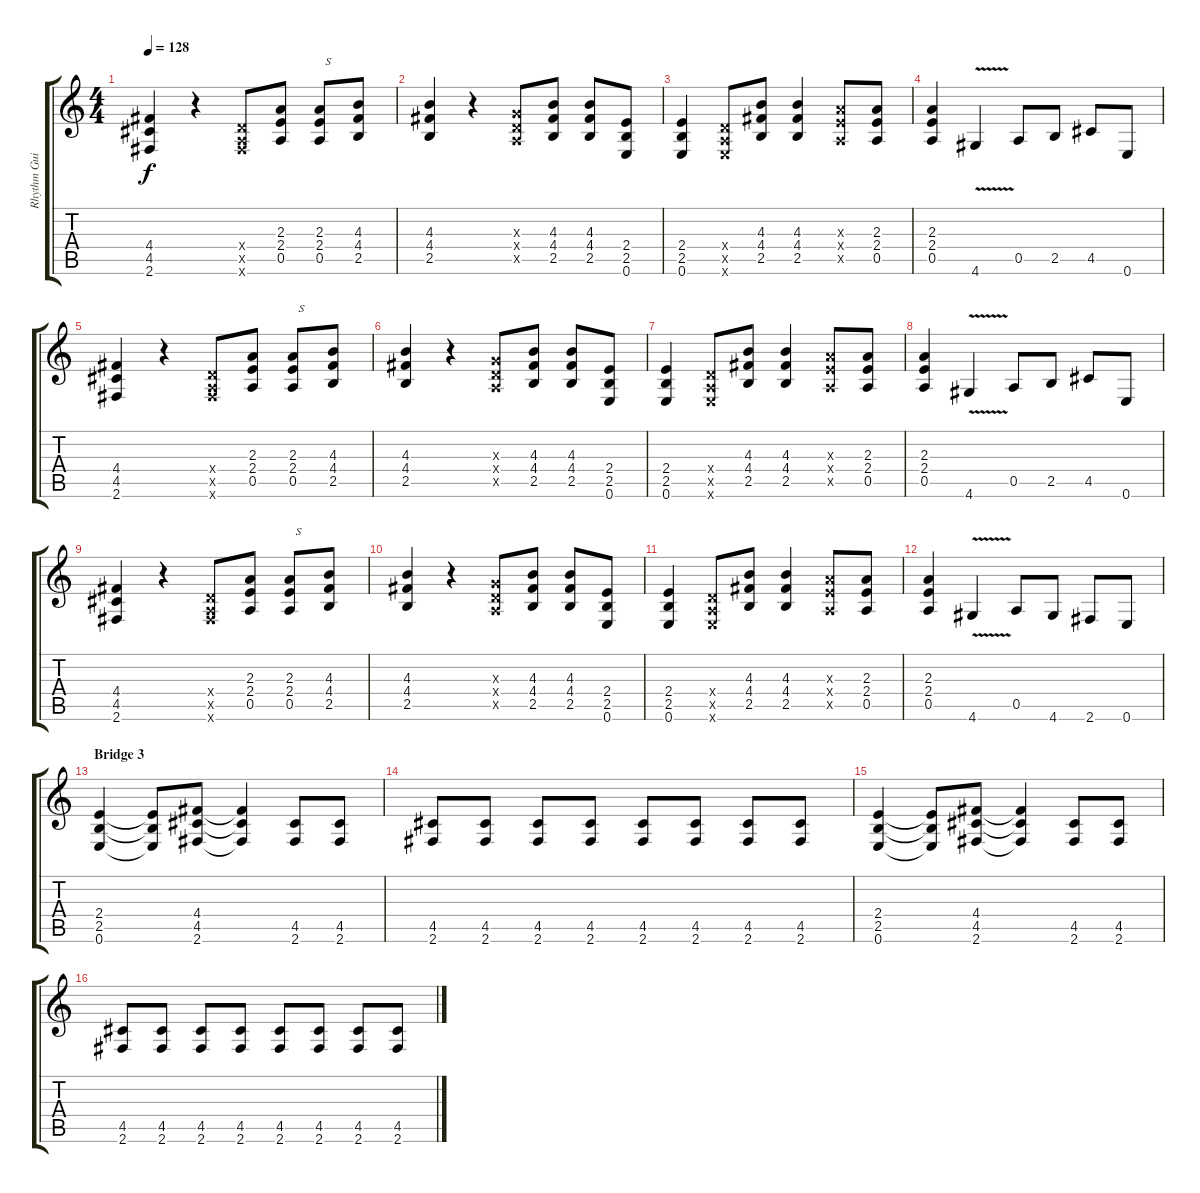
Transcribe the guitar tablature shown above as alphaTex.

\track ("Rhythm Guitar" "Rhythm Gui") {instrument overdrivenguitar}
\staff {score tabs}
\tuning (E4 B3 G3 D3 A2 E2) {hide}
\ts (4 4)
\tempo 128
\clef g2
\ks c
(4.4 4.5 2.6).4{dy f} r.4 (0.4{x} 0.5{x} 2.6{x}).8 (2.3 2.4 0.5).8 (2.3 2.4 0.5).8{txt "  S"} (4.3 4.4 2.5).8 |
(4.3 4.4 2.5).4 r.4 (0.3{x} 0.4{x} 0.5{x}).8 (4.3 4.4 2.5).8 (4.3 4.4 2.5).8 (2.4 2.5 0.6).8 |
(2.4 2.5 0.6).4 (0.4{x} 0.5{x} 0.6{x}).8 (4.3 4.4 2.5).8 (4.3 4.4 2.5).4 (2.3{x} 2.4{x} 0.5{x}).8 (2.3 2.4 0.5).8 |
(2.3 2.4 0.5).4 4.6{v}.4 0.5.8 2.5.8 4.5.8 0.6.8 |
(4.4 4.5 2.6).4 r.4 (0.4{x} 0.5{x} 2.6{x}).8 (2.3 2.4 0.5).8 (2.3 2.4 0.5).8{txt "  S"} (4.3 4.4 2.5).8 |
(4.3 4.4 2.5).4 r.4 (0.3{x} 0.4{x} 0.5{x}).8 (4.3 4.4 2.5).8 (4.3 4.4 2.5).8 (2.4 2.5 0.6).8 |
(2.4 2.5 0.6).4 (0.4{x} 0.5{x} 0.6{x}).8 (4.3 4.4 2.5).8 (4.3 4.4 2.5).4 (2.3{x} 2.4{x} 0.5{x}).8 (2.3 2.4 0.5).8 |
(2.3 2.4 0.5).4 4.6{v}.4 0.5.8 2.5.8 4.5.8 0.6.8 |
(4.4 4.5 2.6).4 r.4 (0.4{x} 0.5{x} 2.6{x}).8 (2.3 2.4 0.5).8 (2.3 2.4 0.5).8{txt "  S"} (4.3 4.4 2.5).8 |
(4.3 4.4 2.5).4 r.4 (0.3{x} 0.4{x} 0.5{x}).8 (4.3 4.4 2.5).8 (4.3 4.4 2.5).8 (2.4 2.5 0.6).8 |
(2.4 2.5 0.6).4 (0.4{x} 0.5{x} 0.6{x}).8 (4.3 4.4 2.5).8 (4.3 4.4 2.5).4 (2.3{x} 2.4{x} 0.5{x}).8 (2.3 2.4 0.5).8 |
(2.3 2.4 0.5).4 4.6{v}.4 0.5.8 4.6.8 2.6.8 0.6.8 |
\section ("" "Bridge 3")
(2.4 2.5 0.6).4 (2.4{t} 2.5{t} 0.6{t}).8 (4.4 4.5 2.6).8 (4.4{t} 4.5{t} 2.6{t}).4 (4.5 2.6).8 (4.5 2.6).8 |
(4.5 2.6).8 (4.5 2.6).8 (4.5 2.6).8 (4.5 2.6).8 (4.5 2.6).8 (4.5 2.6).8 (4.5 2.6).8 (4.5 2.6).8 |
(2.4 2.5 0.6).4 (2.4{t} 2.5{t} 0.6{t}).8 (4.4 4.5 2.6).8 (4.4{t} 4.5{t} 2.6{t}).4 (4.5 2.6).8 (4.5 2.6).8 |
(4.5 2.6).8 (4.5 2.6).8 (4.5 2.6).8 (4.5 2.6).8 (4.5 2.6).8 (4.5 2.6).8 (4.5 2.6).8 (4.5 2.6).8
